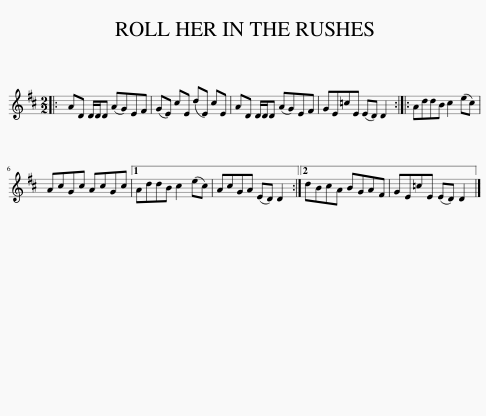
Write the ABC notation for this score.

X:1
L:1/8
M:2/2
I:linebreak $
K:D
V:1 treble
V:1
|: AD D/D/D (AG)EF | (GE) cE (dE) cE | AD D/D/D (AG)EF | GE=cE (ED) D2 :: AddB c2 (ec) |$ %5
 AcGc AcGc |1 AddB c2 (ec) | AcGA (ED) D2 :|2 dBcA BGAF | GE=cE (ED) D2 |] %10
